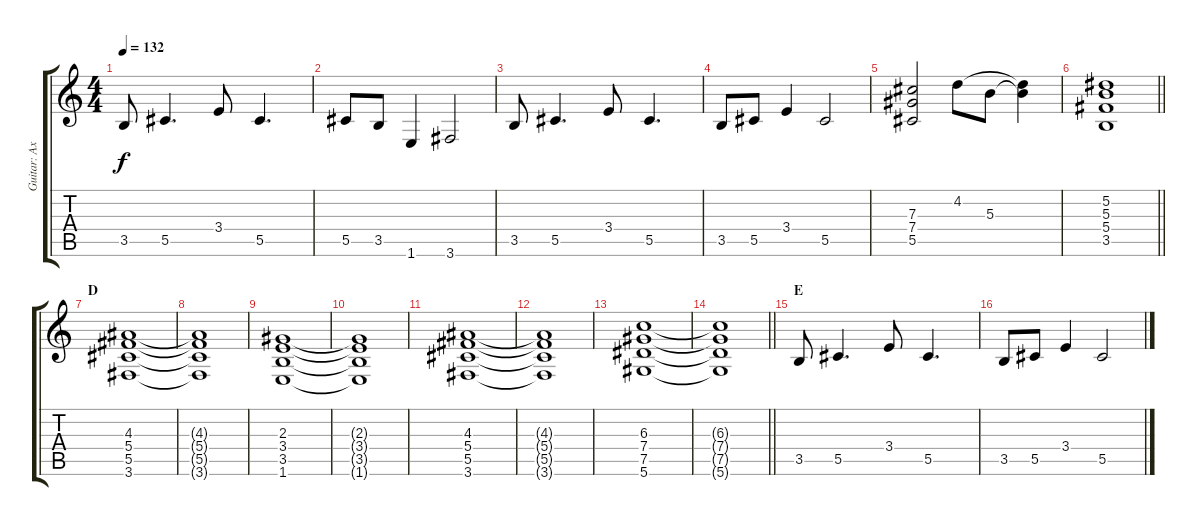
\track ("Guitar: Axel" "Guitar: Ax") {instrument distortionguitar}
\staff {score tabs}
\tuning (Eb4 Bb3 Gb3 Db3 Ab2 Eb2) {hide}
\ts (4 4)
\tempo 132
\clef g2
\ks c
3.5.8{dy f} 5.5.4{d} 3.4.8 5.5.4{d} |
5.5.8 3.5.8 1.6.4 3.6.2 |
3.5.8 5.5.4{d} 3.4.8 5.5.4{d} |
3.5.8 5.5.8 3.4.4 5.5.2 |
(7.3 7.4 5.5).2 4.2.8 5.3.8 (4.2{t} 5.3{t}).4 |
\barLineRight lightlight
(5.2 5.3 5.4 3.5).1 |
\section ("" "D")
(4.3 5.4 5.5 3.6).1 |
(4.3{t} 5.4{t} 5.5{t} 3.6{t}).1 |
(2.3 3.4 3.5 1.6).1 |
(2.3{t} 3.4{t} 3.5{t} 1.6{t}).1 |
(4.3 5.4 5.5 3.6).1 |
(4.3{t} 5.4{t} 5.5{t} 3.6{t}).1 |
(6.3 7.4 7.5 5.6).1 |
\barLineRight lightlight
(6.3{t} 7.4{t} 7.5{t} 5.6{t}).1 |
\section ("" "E")
3.5.8 5.5.4{d} 3.4.8 5.5.4{d} |
3.5.8 5.5.8 3.4.4 5.5.2
